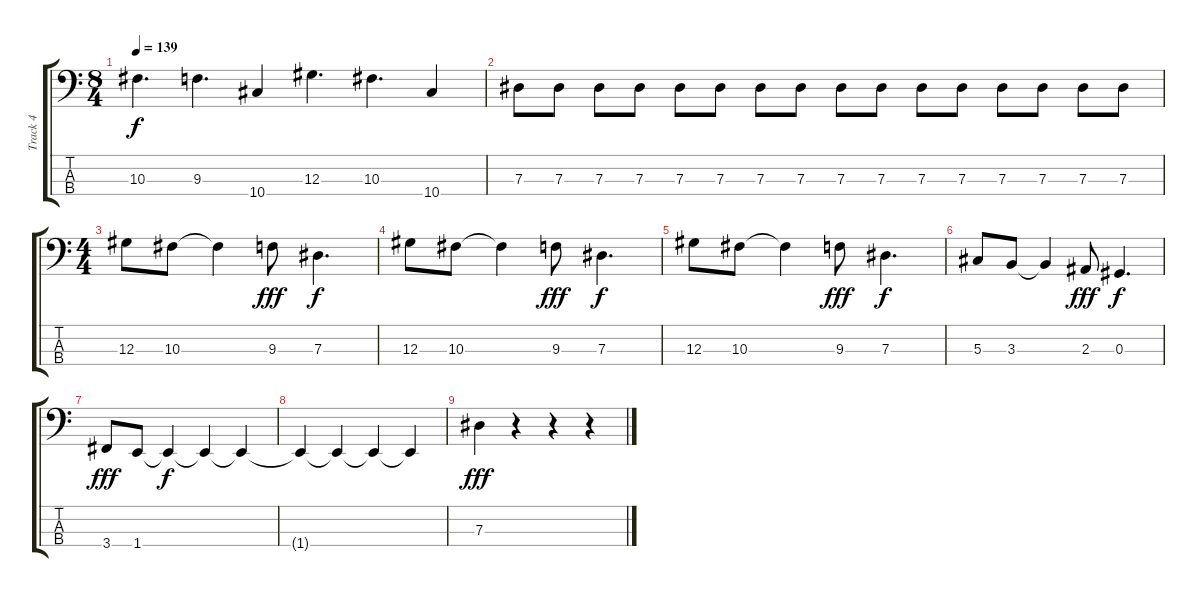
\track ("Track 4" "Track 4") {instrument electricbassfinger}
\staff {score tabs}
\tuning (Gb2 Db2 Ab1 Eb1) {hide}
\ts (8 4)
\tempo 139
\clef f4
\ks c
10.3.4{d dy f} 9.3.4{d} 10.4.4 12.3.4{d} 10.3.4{d} 10.4.4 |
7.3.8 7.3.8 7.3.8 7.3.8 7.3.8 7.3.8 7.3.8 7.3.8 7.3.8 7.3.8 7.3.8 7.3.8 7.3.8 7.3.8 7.3.8 7.3.8 |
\ts (4 4)
12.3.8 10.3.8 10.3{t}.4 9.3.8{dy fff} 7.3.4{d dy f} |
12.3.8 10.3.8 10.3{t}.4 9.3.8{dy fff} 7.3.4{d dy f} |
12.3.8 10.3.8 10.3{t}.4 9.3.8{dy fff} 7.3.4{d dy f} |
5.3.8 3.3.8 3.3{t}.4 2.3.8{dy fff} 0.3.4{d dy f} |
3.4.8{dy fff} 1.4.8 1.4{t}.4{dy f} 1.4{t}.4 1.4{t}.4 |
1.4{t}.4 1.4{t}.4 1.4{t}.4 1.4{t}.4 |
7.3.4{dy fff} r.4 r.4 r.4
